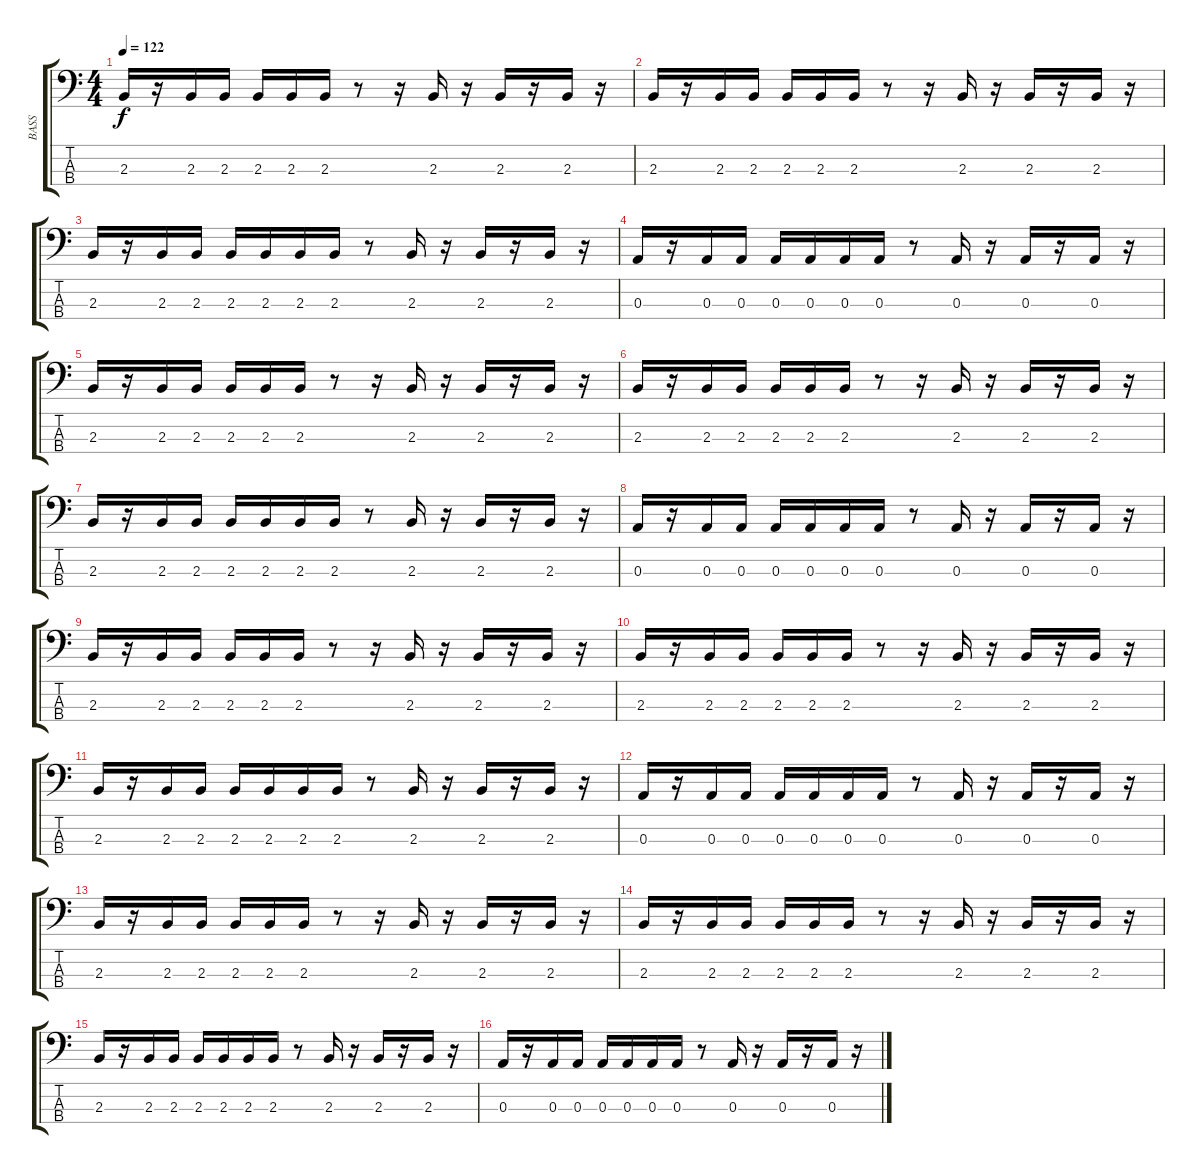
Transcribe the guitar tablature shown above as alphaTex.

\track ("BASS" "BASS") {instrument electricbassfinger}
\staff {score tabs}
\tuning (G2 D2 A1 E1) {hide}
\ts (4 4)
\tempo 122
\clef f4
\ks c
2.3.16{dy f} r.16 2.3.16 2.3.16 2.3.16 2.3.16 2.3.16 r.8 r.16 2.3.16 r.16 2.3.16 r.16 2.3.16 r.16 |
2.3.16 r.16 2.3.16 2.3.16 2.3.16 2.3.16 2.3.16 r.8 r.16 2.3.16 r.16 2.3.16 r.16 2.3.16 r.16 |
2.3.16 r.16 2.3.16 2.3.16 2.3.16 2.3.16 2.3.16 2.3.16 r.8 2.3.16 r.16 2.3.16 r.16 2.3.16 r.16 |
0.3.16 r.16 0.3.16 0.3.16 0.3.16 0.3.16 0.3.16 0.3.16 r.8 0.3.16 r.16 0.3.16 r.16 0.3.16 r.16 |
2.3.16 r.16 2.3.16 2.3.16 2.3.16 2.3.16 2.3.16 r.8 r.16 2.3.16 r.16 2.3.16 r.16 2.3.16 r.16 |
2.3.16 r.16 2.3.16 2.3.16 2.3.16 2.3.16 2.3.16 r.8 r.16 2.3.16 r.16 2.3.16 r.16 2.3.16 r.16 |
2.3.16 r.16 2.3.16 2.3.16 2.3.16 2.3.16 2.3.16 2.3.16 r.8 2.3.16 r.16 2.3.16 r.16 2.3.16 r.16 |
0.3.16 r.16 0.3.16 0.3.16 0.3.16 0.3.16 0.3.16 0.3.16 r.8 0.3.16 r.16 0.3.16 r.16 0.3.16 r.16 |
2.3.16 r.16 2.3.16 2.3.16 2.3.16 2.3.16 2.3.16 r.8 r.16 2.3.16 r.16 2.3.16 r.16 2.3.16 r.16 |
2.3.16 r.16 2.3.16 2.3.16 2.3.16 2.3.16 2.3.16 r.8 r.16 2.3.16 r.16 2.3.16 r.16 2.3.16 r.16 |
2.3.16 r.16 2.3.16 2.3.16 2.3.16 2.3.16 2.3.16 2.3.16 r.8 2.3.16 r.16 2.3.16 r.16 2.3.16 r.16 |
0.3.16 r.16 0.3.16 0.3.16 0.3.16 0.3.16 0.3.16 0.3.16 r.8 0.3.16 r.16 0.3.16 r.16 0.3.16 r.16 |
2.3.16 r.16 2.3.16 2.3.16 2.3.16 2.3.16 2.3.16 r.8 r.16 2.3.16 r.16 2.3.16 r.16 2.3.16 r.16 |
2.3.16 r.16 2.3.16 2.3.16 2.3.16 2.3.16 2.3.16 r.8 r.16 2.3.16 r.16 2.3.16 r.16 2.3.16 r.16 |
2.3.16 r.16 2.3.16 2.3.16 2.3.16 2.3.16 2.3.16 2.3.16 r.8 2.3.16 r.16 2.3.16 r.16 2.3.16 r.16 |
0.3.16 r.16 0.3.16 0.3.16 0.3.16 0.3.16 0.3.16 0.3.16 r.8 0.3.16 r.16 0.3.16 r.16 0.3.16 r.16
